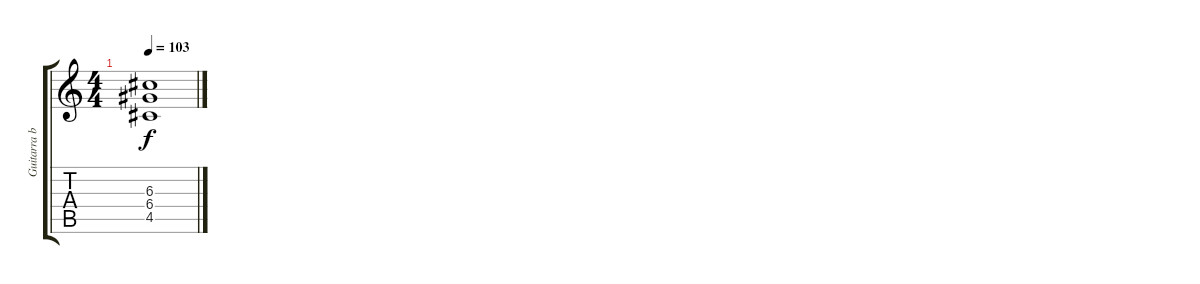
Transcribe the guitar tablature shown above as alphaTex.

\track ("Guitarra base" "Guitarra b") {instrument overdrivenguitar}
\staff {score tabs}
\tuning (E4 B3 G3 D3 A2 E2) {hide}
\ts (4 4)
\tempo 103
\clef g2
\ks c
(6.3{t} 6.4{t} 4.5{t}).1{dy f}
